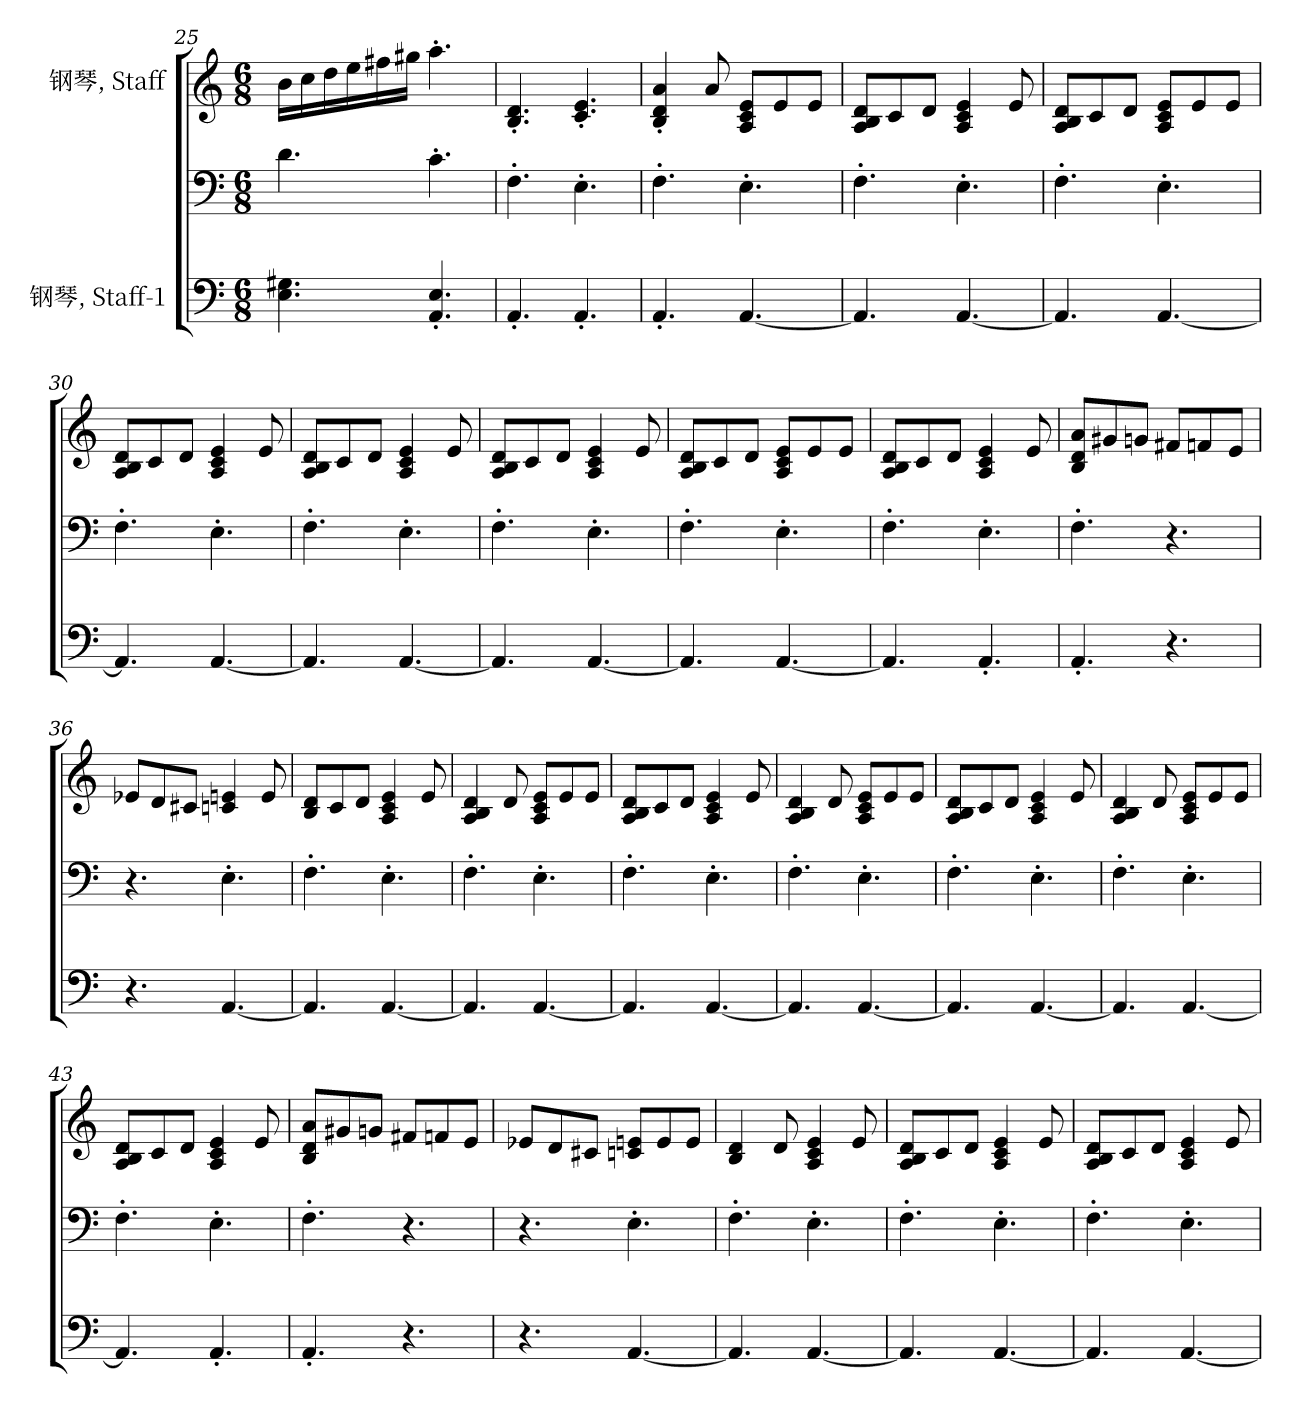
**kern	**kern	**kern
*part2	*part2	*part1
*staff3	*staff2	*staff1
*I"钢琴, Staff-1	*	*I"钢琴, Staff
*clefF4	*clefF4	*clefG2
*k[]	*k[]	*k[]
*M6/8	*M6/8	*M6/8
=25	=25	=25
4.E\ 4.G#X\	4.d\	16b\LL
.	.	16cc\
.	.	16dd\
.	.	16ee\
.	.	16ff#X\
.	.	16gg#X\JJ
4.AA/' 4.E/'	4.c'\	4.aa'\
=26	=26	=26
4.AA'/	4.F'\	4.B/' 4.d/'
4.AA'/	4.E'\	4.c/' 4.e/'
=27	=27	=27
4.AA'/	4.F'\	4B/' 4d/' 4a/'
.	.	8a/
[4.AA/	4.E'\	8A/ 8c/ 8e/L
.	.	8e/
.	.	8e/J
!!LO:LB:g=z
=28	=28	=28
4.AA/]	4.F'\	8A/ 8B/ 8d/L
.	.	8c/
.	.	8d/J
[4.AA/	4.E'\	4A/ 4c/ 4e/
.	.	8e/
=29	=29	=29
4.AA/]	4.F'\	8A/ 8B/ 8d/L
.	.	8c/
.	.	8d/J
[4.AA/	4.E'\	8A/ 8c/ 8e/L
.	.	8e/
.	.	8e/J
=30	=30	=30
4.AA/]	4.F'\	8A/ 8B/ 8d/L
.	.	8c/
.	.	8d/J
[4.AA/	4.E'\	4A/ 4c/ 4e/
.	.	8e/
=31	=31	=31
4.AA/]	4.F'\	8A/ 8B/ 8d/L
.	.	8c/
.	.	8d/J
[4.AA/	4.E'\	4A/ 4c/ 4e/
.	.	8e/
=32	=32	=32
4.AA/]	4.F'\	8A/ 8B/ 8d/L
.	.	8c/
.	.	8d/J
[4.AA/	4.E'\	4A/ 4c/ 4e/
.	.	8e/
!!LO:LB:g=z
=33	=33	=33
4.AA/]	4.F'\	8A/ 8B/ 8d/L
.	.	8c/
.	.	8d/J
[4.AA/	4.E'\	8A/ 8c/ 8e/L
.	.	8e/
.	.	8e/J
=34	=34	=34
4.AA/]	4.F'\	8A/ 8B/ 8d/L
.	.	8c/
.	.	8d/J
4.AA'/	4.E'\	4A/ 4c/ 4e/
.	.	8e/
=35	=35	=35
4.AA'/	4.F'\	8B/ 8d/ 8a/L
.	.	8g#X/
.	.	8gn/J
4.r	4.r	8f#X/L
.	.	8fn/
.	.	8e/J
=36	=36	=36
4.r	4.r	8e-X/L
.	.	8d/
.	.	8c#X/J
[4.AA/	4.E'\	4cn/ 4en/
.	.	8e/
=37	=37	=37
4.AA/]	4.F'\	8B/ 8d/L
.	.	8c/
.	.	8d/J
[4.AA/	4.E'\	4A/ 4c/ 4e/
.	.	8e/
!!LO:PB:g=z
=38	=38	=38
4.AA/]	4.F'\	4A/ 4B/ 4d/
.	.	8d/
[4.AA/	4.E'\	8A/ 8c/ 8e/L
.	.	8e/
.	.	8e/J
=39	=39	=39
4.AA/]	4.F'\	8A/ 8B/ 8d/L
.	.	8c/
.	.	8d/J
[4.AA/	4.E'\	4A/ 4c/ 4e/
.	.	8e/
=40	=40	=40
4.AA/]	4.F'\	4A/ 4B/ 4d/
.	.	8d/
[4.AA/	4.E'\	8A/ 8c/ 8e/L
.	.	8e/
.	.	8e/J
=41	=41	=41
4.AA/]	4.F'\	8A/ 8B/ 8d/L
.	.	8c/
.	.	8d/J
[4.AA/	4.E'\	4A/ 4c/ 4e/
.	.	8e/
=42	=42	=42
4.AA/]	4.F'\	4A/ 4B/ 4d/
.	.	8d/
[4.AA/	4.E'\	8A/ 8c/ 8e/L
.	.	8e/
.	.	8e/J
=43	=43	=43
4.AA/]	4.F'\	8A/ 8B/ 8d/L
.	.	8c/
.	.	8d/J
4.AA'/	4.E'\	4A/ 4c/ 4e/
.	.	8e/
!!LO:LB:g=z
=44	=44	=44
4.AA'/	4.F'\	8B/ 8d/ 8a/L
.	.	8g#X/
.	.	8gn/J
4.r	4.r	8f#X/L
.	.	8fn/
.	.	8e/J
=45	=45	=45
4.r	4.r	8e-X/L
.	.	8d/
.	.	8c#X/J
[4.AA/	4.E'\	8cn/ 8en/L
.	.	8e/
.	.	8e/J
=46	=46	=46
4.AA/]	4.F'\	4B/ 4d/
.	.	8d/
[4.AA/	4.E'\	4A/ 4c/ 4e/
.	.	8e/
=47	=47	=47
4.AA/]	4.F'\	8A/ 8B/ 8d/L
.	.	8c/
.	.	8d/J
[4.AA/	4.E'\	4A/ 4c/ 4e/
.	.	8e/
=48	=48	=48
4.AA/]	4.F'\	8A/ 8B/ 8d/L
.	.	8c/
.	.	8d/J
[4.AA/	4.E'\	4A/ 4c/ 4e/
.	.	8e/
=	=	=
*-	*-	*-
